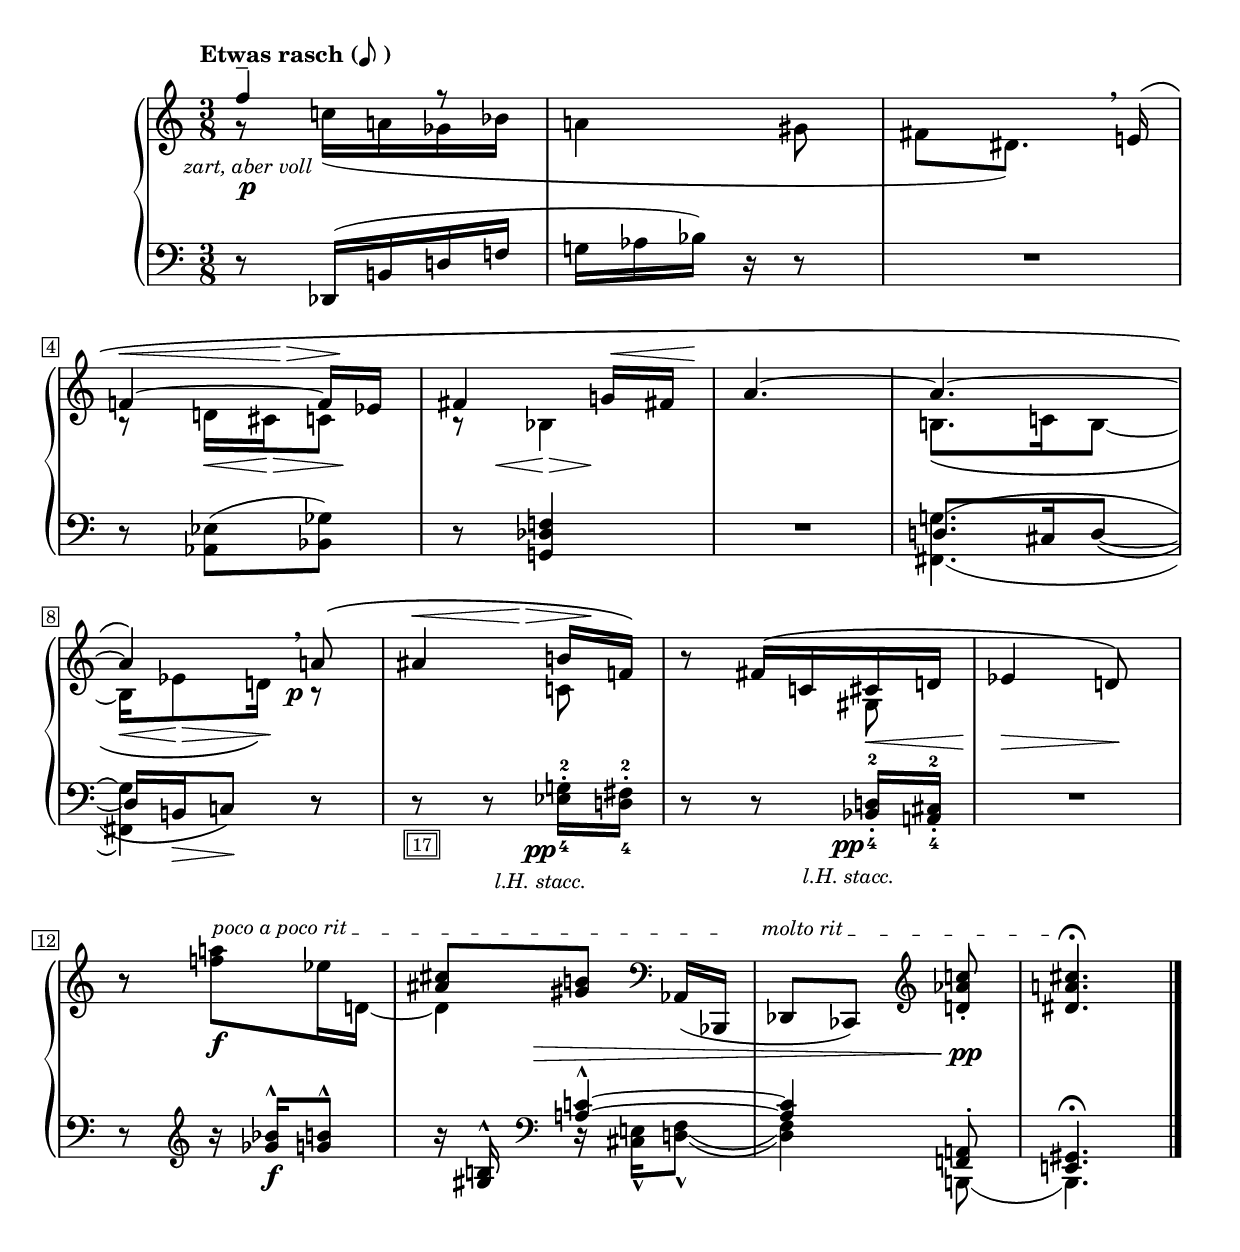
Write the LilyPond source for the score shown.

Global = {
  \key c \major
  \time 3/8
  \include "../global.ly"
}

lH = \markup { \small\italic "l.H" }
rH = \markup { \small\italic "r.H" }

pocoapocorit = {
  \override TextSpanner.bound-details.left.text = \markup {
    \small\italic "poco a poco rit "
  }
}
moltorit = {
  \override TextSpanner.bound-details.left.text = \markup {
    \small\italic "molto rit "
  }
}

Sopran = \context Voice = "one" \relative c'' {
  \voiceOne
  \override MultiMeasureRest.staff-position = #0
  \override Rest.staff-position = #0
  \stemUp\slurNeutral\tieUp
  \tempo \markup {
    \bold\concat { "Etwas rasch (" { \tiny\note {8} #1 } " )" }
  }
  %1
  | f4^- f8\rest
  | s4.
  | s4 s16
    \shape #'(
      (( -1 . 3.5) (0 . 4) (0 . 3.5) (0 . 3.5))
      (( 0 . 0) (0 . 0) (0 . 0) (0 . 0))
      (( 0 . 2) (0 . 2) (0 . 2) (0 . 2))
    ) PhrasingSlur
    \once\override PhrasingSlur.outside-staff-priority = #300
    e,!16\(
    \break
  | f!4~\tweak shorten-pair #'(0 . 4)^\< f16[\!\tweak shorten-pair #'(-4 . 4)\> ees]\!
  %5
  | fis4
    g!16[^\tweak shorten-pair #'(1 . -2)\< fis]\!
  | a4.~
  | a4.~
    \break
  | a4\)
    \once\override Staff.TextScript.extra-offset = #'(-2.2 . 2.2)
    \once\override PhrasingSlur.outside-staff-priority = #300
    a!8\(_\markup {\dynamic p }
  | ais4\tweak shorten-pair #'(0 . 4)^\< b!16[\!\tweak shorten-pair #'(-4 . 4)\> f!]\)\!
  %10
  | r8 fis16[\( c! cis d!]
  | ees4 d!8\)
    \break
  | r8 s4
  | <ais' cis>8[ <gis b!>] \clef bass aes,,16[( bes,]\moltorit
  | \once\override TextSpanner.extra-offset = #'(-2 . -1.6)
    des8[\startTextSpan ces]) \clef treble <d''! aes' c!>_.
  %15
  | <dis a'! cis>4.\stopTextSpan\fermata
  \fine
}

Alto = \context Voice = "two" \relative c'' {
  \voiceTwo
  \override MultiMeasureRest.staff-position = #0
  \override Rest.staff-position = #0
  \stemDown\slurUp
  %1
  | g8\rest c!16[_( a! ges bes]
  | a!4 gis8
  | fis[ dis8.])\breathe s16
  | b8\rest d!16[ cis c!8]
  %5
  | b\rest bes4
  | s4.
  | \once\override PhrasingSlur.outside-staff-priority = #300
    b!8.[_\( c!16 b8]~
  | b16[\< ees8\!\> d!16\!]\)\breathe b8\rest
  | s4 c!8
  %10
  | s4 gis8
  | s4.
  | r8\pocoapocorit <f''! a!>8_\f[\startTextSpan ees16 d,!~]
  | d4 s16 s\stopTextSpan
}

Tenor = \context Voice = "three" \relative c' {
  \voiceThree
  \override MultiMeasureRest.staff-position = #0
  \override Rest.staff-position = #0
  \phrasingSlurDown\tieDown
  %1
  | s4.*6
  | d,!8.[ cis16
    \shape #'(
      (( 0 . 0) (0 . 0) (0 . 0) (0 . 0))
      (( 0 . -1) (0 . -2) (0 . 0) (0 . 0))
    ) PhrasingSlur
    d8~]\(
  | d16[ b!_\> c!8]\)\! r
  | s4.*4
  %13
  | s8 <a'! c!>4^~^\marcato
  | q4 <f,! a!>8^.
  | <e! gis>4.\fermata
}

Bass = \context Voice = "four" \relative c {
  \voiceFour
  \override MultiMeasureRest.staff-position = #0
  \override Rest.staff-position = #0
  \phrasingSlurNeutral\stemNeutral\slurNeutral\tieNeutral
  %1
  | r8 des,16[( b'! d! f!]
  | g![ aes bes]) r16 r8
  | R1*3/8
  | r8 \stemDown <aes, ees'>[( <bes ges'>])
  %5
  | r8 \stemUp <g! des' f!>4
  | R1*3/8
  | \stemDown
    \override Tie.details.height-limit = #3
    <fis g'!>4.~
  | q4 r8
  | r_\markup \annotation {17} r
    \once\override Staff.TextScript.extra-offset = #'(-6 . 1)
    <ees'-4 g!-2>16^._\markup {
      \center-column {
        \line { \dynamic pp }
        \line { \small\italic "l.H. stacc." }
      }
    }
    [ <d!-4 fis-2>^.]
  %10
  | r8 r \stemUp
    \once\override Staff.TextScript.extra-offset = #'(-6 . 1)
    <bes-4 d!-2>16_._\markup {
      \center-column {
        \line { \dynamic pp }
        \line { \small\italic "l.H. stacc." }
      }
    }
    [ <a!-4 cis-2>_.]
  | R1*3/8
  | r8 \clef treble r16 <ges'' bes>^\marcato\f[ <g! b!>8^\marcato]
  | r16 <gis, b!>^\marcato \clef bass r16 \stemDown <cis, e!>_\marcato[ <d! f>8_\marcato_~]
  | q4 b,!8_~
  %15
  | b4.
  \fine
}

centerDynamics = {
  %1
  | \once\override Staff.TextScript.extra-offset = #'(-5 . 3.5)
    s4_\markup {
      \center-column {
        \line { \small\italic "zart, aber voll" }
        \raise #1 \line { \dynamic p }
      }
    } s8
  | s4.*2
  | s8 s16\< s\!\> s32 s\! s16
  %5
  | s s\< s\!\tweak shorten-pair #'(0 . -2)\> s\! s s
  | s4.*4
  %10
  | s8 s s\<
  | s8\!\> s s\!
  | s4.
  | s8 s\tweak shorten-pair #'(-4 . 0)\> s
  | s s s\!\pp
}

\score {
  \new PianoStaff \with { connectArpeggios = ##t }
  <<
    \accidentalStyle Score.piano
    \context Staff = "upper" <<
      \set Staff.midiInstrument = #"acoustic grand"
      \Global
      \clef treble
      \Sopran
      \Alto
    >>
    \context Dynamics <<
      \Global \centerDynamics
    >>
    \context Staff = "lower" <<
      \set Staff.midiInstrument = #"acoustic grand"
      \Global
      \clef bass
      \Tenor
      \Bass
    >>
  >>
  \header {
    %composer = "Arnold Schönberg"
    %opus = "Op. 19"
    title = \markup {
      \fill-line {
        \center-column {
          \line { \abs-fontsize #20 "V." }
        }
      }
    }
    subtitle = #f
  }
  \layout {
    \context {
      \PianoStaff
      % More space between staves in the same PianoStaff
      \override StaffGrouper.staff-staff-spacing.minimum-distance = 14
      %\override TextScript.font-shape = #'italic
    }
  }
  \midi {
    \tempo 4 = 100
  }
}
